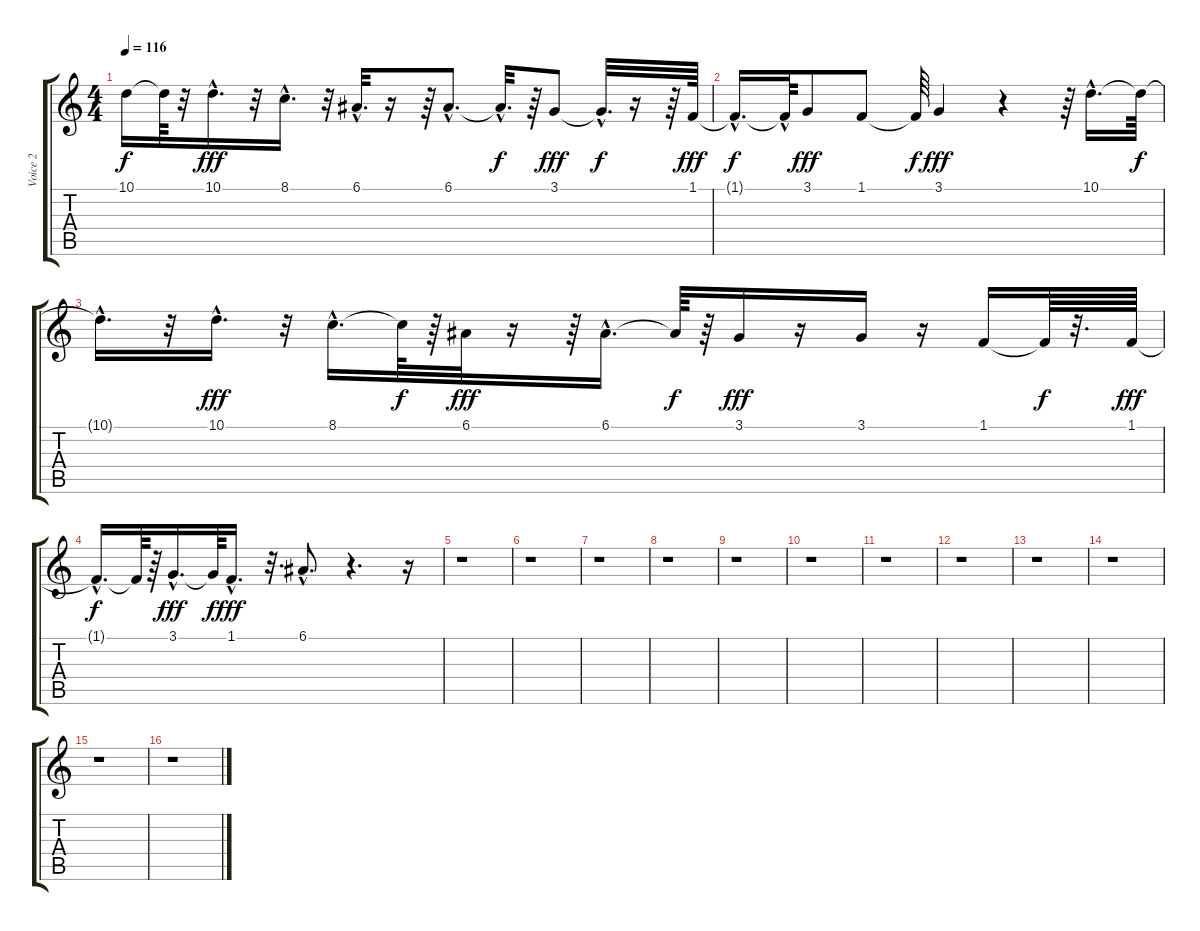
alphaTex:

\track ("Voice 2" "Voice 2") {instrument choiraahs}
\staff {score tabs}
\tuning (E4 B3 G3 D3 A2 E2) {hide}
\ts (4 4)
\tempo 116
\clef g2
\ks c
10.1{t}.16{dy f} 10.1{t}.64 r.32 10.1{hac}.16{d dy fff} r.32 8.1{hac}.16{d} r.32 6.1{hac}.32{d} r.16 r.64 6.1{hac}.8{d} 6.1{hac t}.32{d dy f} r.64 3.1.8{dy fff} 3.1{hac t}.32{d dy f} r.16 r.64 1.1.64{dy fff} |
1.1{hac t}.16{d dy f} 1.1{hac t}.64 3.1.8{dy fff} 1.1.8 1.1{t}.64{dy f} 3.1.4{dy fff} r.4 r.64 10.1{hac}.16{d} 10.1{t}.64{dy f} |
10.1{hac t}.16{d} r.32 10.1{hac}.16{d dy fff} r.32 8.1{hac}.16{d} 8.1{t}.64{dy f} r.64 6.1.32{dy fff} r.16 r.64 6.1{hac}.16{d} 6.1{t}.64{dy f} r.64 3.1.16{dy fff} r.16 3.1.16 r.16 1.1.16 1.1{t}.64{dy f} r.32{d} 1.1.64{dy fff} |
1.1{hac t}.16{d dy f} 1.1{t}.64 r.64 3.1{hac}.16{d dy fff} 3.1{t}.64{dy f} 1.1{hac}.16{d dy fff} r.32{d} 6.1{hac}.8{d} r.4{d} r.16 |
r.1 |
r.1 |
r.1 |
r.1 |
r.1 |
r.1 |
r.1 |
r.1 |
r.1 |
r.1 |
r.1 |
r.1
